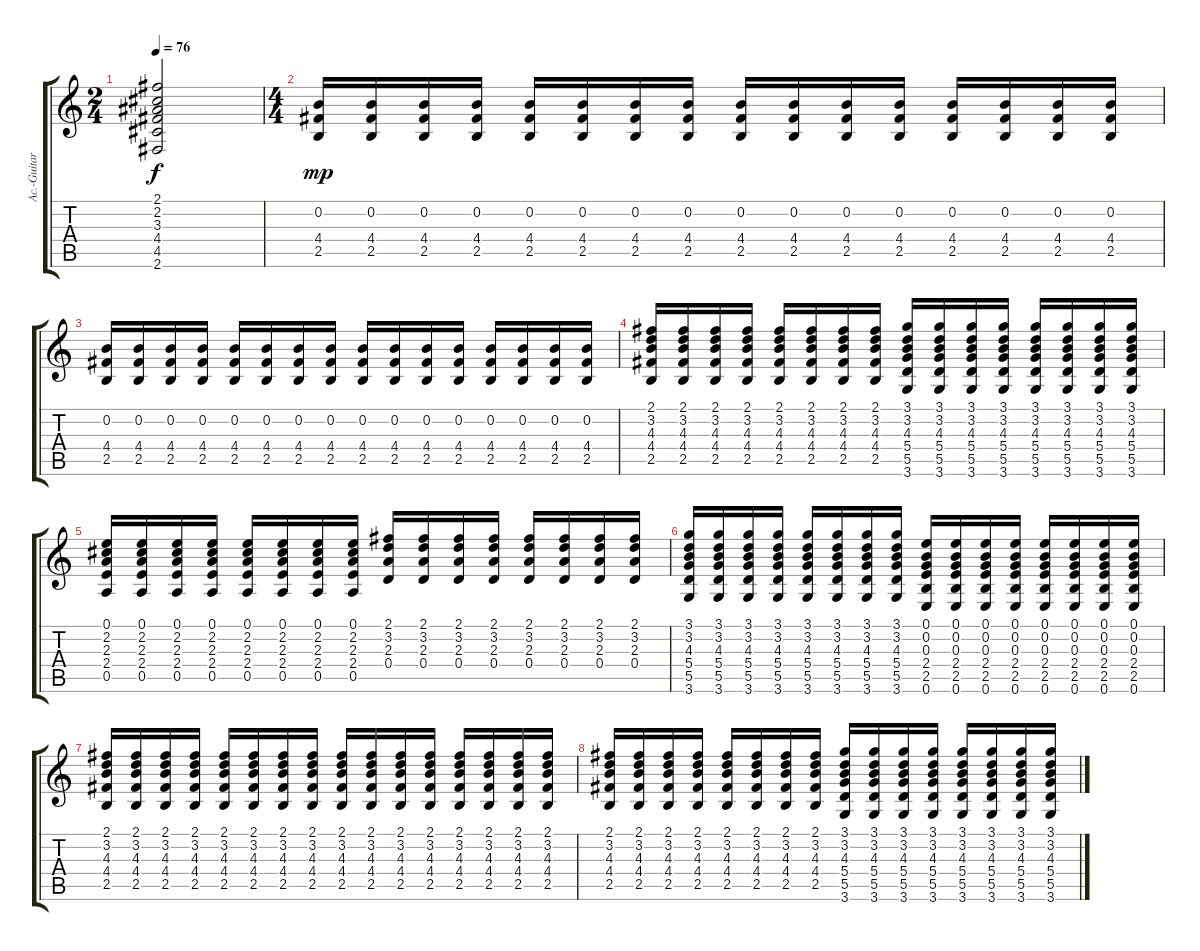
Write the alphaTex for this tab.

\track ("Ac.-Guitar 2" "Ac.-Guitar") {instrument acousticguitarsteel}
\staff {score tabs}
\tuning (E4 B3 G3 D3 A2 E2) {hide}
\ts (2 4)
\tempo 76
\clef g2
\ks c
(2.1{t} 2.2{t} 3.3{t} 4.4{t} 4.5{t} 2.6{t}).2{dy f} |
\ts (4 4)
(0.2 4.4 2.5).16{dy mp} (0.2 4.4 2.5).16 (0.2 4.4 2.5).16 (0.2 4.4 2.5).16 (0.2 4.4 2.5).16 (0.2 4.4 2.5).16 (0.2 4.4 2.5).16 (0.2 4.4 2.5).16 (0.2 4.4 2.5).16 (0.2 4.4 2.5).16 (0.2 4.4 2.5).16 (0.2 4.4 2.5).16 (0.2 4.4 2.5).16 (0.2 4.4 2.5).16 (0.2 4.4 2.5).16 (0.2 4.4 2.5).16 |
(0.2 4.4 2.5).16 (0.2 4.4 2.5).16 (0.2 4.4 2.5).16 (0.2 4.4 2.5).16 (0.2 4.4 2.5).16 (0.2 4.4 2.5).16 (0.2 4.4 2.5).16 (0.2 4.4 2.5).16 (0.2 4.4 2.5).16 (0.2 4.4 2.5).16 (0.2 4.4 2.5).16 (0.2 4.4 2.5).16 (0.2 4.4 2.5).16 (0.2 4.4 2.5).16 (0.2 4.4 2.5).16 (0.2 4.4 2.5).16 |
(2.1 3.2 4.3 4.4 2.5).16 (2.1 3.2 4.3 4.4 2.5).16 (2.1 3.2 4.3 4.4 2.5).16 (2.1 3.2 4.3 4.4 2.5).16 (2.1 3.2 4.3 4.4 2.5).16 (2.1 3.2 4.3 4.4 2.5).16 (2.1 3.2 4.3 4.4 2.5).16 (2.1 3.2 4.3 4.4 2.5).16 (3.1 3.2 4.3 5.4 5.5 3.6).16 (3.1 3.2 4.3 5.4 5.5 3.6).16 (3.1 3.2 4.3 5.4 5.5 3.6).16 (3.1 3.2 4.3 5.4 5.5 3.6).16 (3.1 3.2 4.3 5.4 5.5 3.6).16 (3.1 3.2 4.3 5.4 5.5 3.6).16 (3.1 3.2 4.3 5.4 5.5 3.6).16 (3.1 3.2 4.3 5.4 5.5 3.6).16 |
(0.1 2.2 2.3 2.4 0.5).16 (0.1 2.2 2.3 2.4 0.5).16 (0.1 2.2 2.3 2.4 0.5).16 (0.1 2.2 2.3 2.4 0.5).16 (0.1 2.2 2.3 2.4 0.5).16 (0.1 2.2 2.3 2.4 0.5).16 (0.1 2.2 2.3 2.4 0.5).16 (0.1 2.2 2.3 2.4 0.5).16 (2.1 3.2 2.3 0.4).16 (2.1 3.2 2.3 0.4).16 (2.1 3.2 2.3 0.4).16 (2.1 3.2 2.3 0.4).16 (2.1 3.2 2.3 0.4).16 (2.1 3.2 2.3 0.4).16 (2.1 3.2 2.3 0.4).16 (2.1 3.2 2.3 0.4).16 |
(3.1 3.2 4.3 5.4 5.5 3.6).16 (3.1 3.2 4.3 5.4 5.5 3.6).16 (3.1 3.2 4.3 5.4 5.5 3.6).16 (3.1 3.2 4.3 5.4 5.5 3.6).16 (3.1 3.2 4.3 5.4 5.5 3.6).16 (3.1 3.2 4.3 5.4 5.5 3.6).16 (3.1 3.2 4.3 5.4 5.5 3.6).16 (3.1 3.2 4.3 5.4 5.5 3.6).16 (0.1 0.2 0.3 2.4 2.5 0.6).16 (0.1 0.2 0.3 2.4 2.5 0.6).16 (0.1 0.2 0.3 2.4 2.5 0.6).16 (0.1 0.2 0.3 2.4 2.5 0.6).16 (0.1 0.2 0.3 2.4 2.5 0.6).16 (0.1 0.2 0.3 2.4 2.5 0.6).16 (0.1 0.2 0.3 2.4 2.5 0.6).16 (0.1 0.2 0.3 2.4 2.5 0.6).16 |
(2.1 3.2 4.3 4.4 2.5).16 (2.1 3.2 4.3 4.4 2.5).16 (2.1 3.2 4.3 4.4 2.5).16 (2.1 3.2 4.3 4.4 2.5).16 (2.1 3.2 4.3 4.4 2.5).16 (2.1 3.2 4.3 4.4 2.5).16 (2.1 3.2 4.3 4.4 2.5).16 (2.1 3.2 4.3 4.4 2.5).16 (2.1 3.2 4.3 4.4 2.5).16 (2.1 3.2 4.3 4.4 2.5).16 (2.1 3.2 4.3 4.4 2.5).16 (2.1 3.2 4.3 4.4 2.5).16 (2.1 3.2 4.3 4.4 2.5).16 (2.1 3.2 4.3 4.4 2.5).16 (2.1 3.2 4.3 4.4 2.5).16 (2.1 3.2 4.3 4.4 2.5).16 |
(2.1 3.2 4.3 4.4 2.5).16 (2.1 3.2 4.3 4.4 2.5).16 (2.1 3.2 4.3 4.4 2.5).16 (2.1 3.2 4.3 4.4 2.5).16 (2.1 3.2 4.3 4.4 2.5).16 (2.1 3.2 4.3 4.4 2.5).16 (2.1 3.2 4.3 4.4 2.5).16 (2.1 3.2 4.3 4.4 2.5).16 (3.1 3.2 4.3 5.4 5.5 3.6).16 (3.1 3.2 4.3 5.4 5.5 3.6).16 (3.1 3.2 4.3 5.4 5.5 3.6).16 (3.1 3.2 4.3 5.4 5.5 3.6).16 (3.1 3.2 4.3 5.4 5.5 3.6).16 (3.1 3.2 4.3 5.4 5.5 3.6).16 (3.1 3.2 4.3 5.4 5.5 3.6).16 (3.1 3.2 4.3 5.4 5.5 3.6).16
